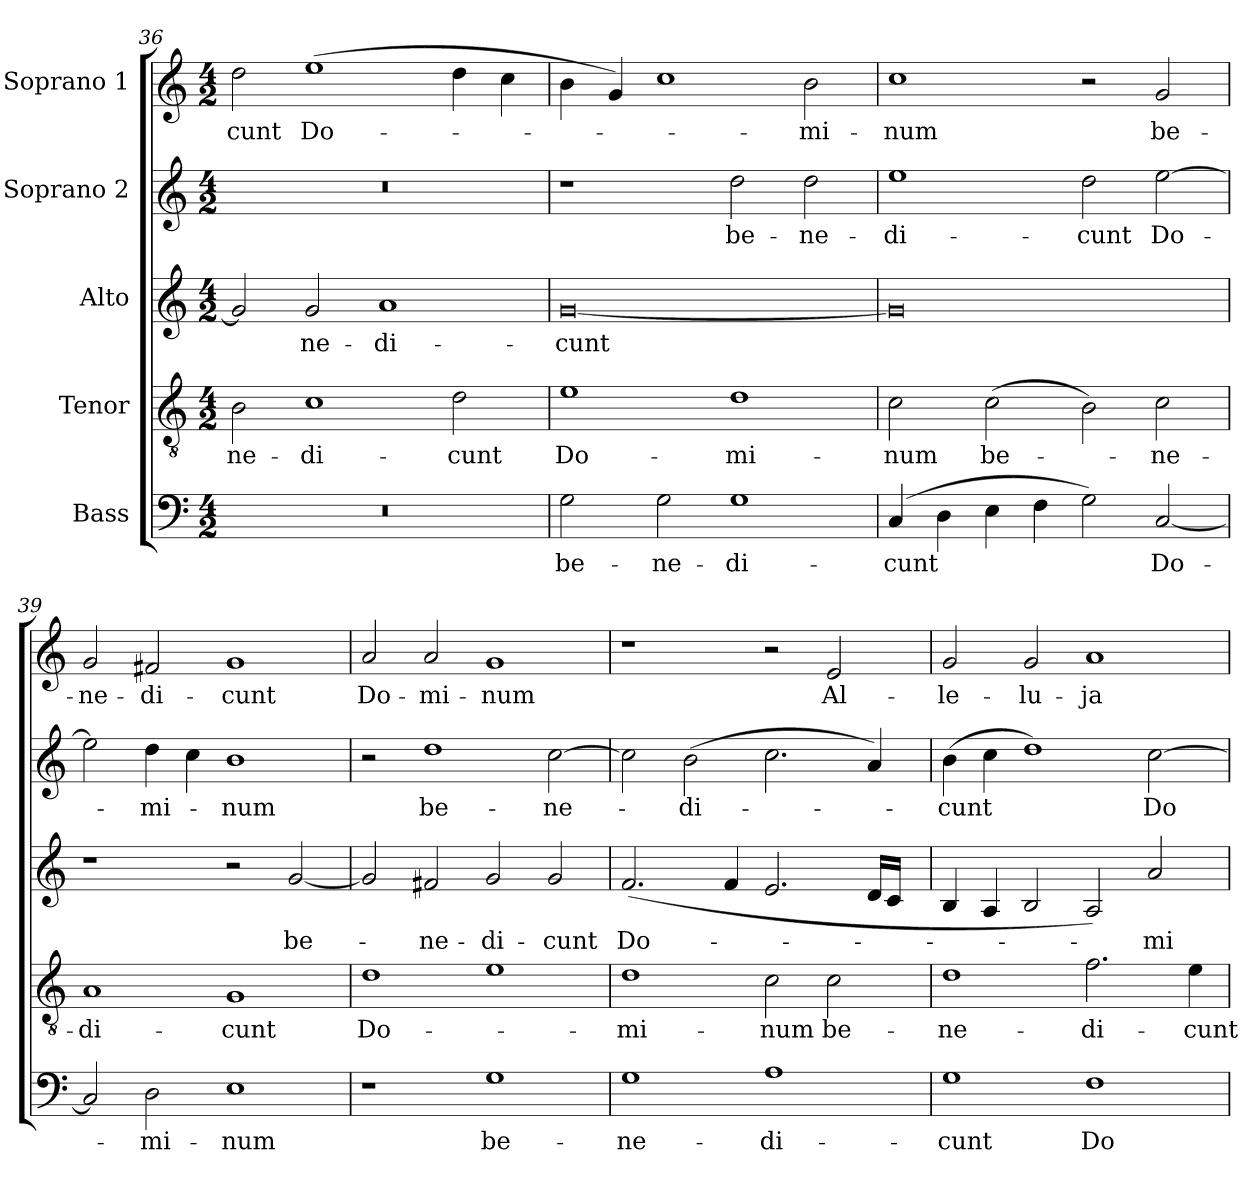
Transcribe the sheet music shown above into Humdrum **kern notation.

**kern	**text	**kern	**text	**kern	**text	**kern	**text	**kern	**text
*part5	*part5	*part4	*part4	*part3	*part3	*part2	*part2	*part1	*part1
*staff5	*staff5	*staff4	*staff4	*staff3	*staff3	*staff2	*staff2	*staff1	*staff1
*I"Bass	*	*I"Tenor	*	*I"Alto	*	*I"Soprano 2	*	*I"Soprano 1	*
*clefF4	*	*clefGv2	*	*clefG2	*	*clefG2	*	*clefG2	*
*k[]	*	*k[]	*	*k[]	*	*k[]	*	*k[]	*
*C:	*	*C:	*	*C:	*	*C:	*	*C:	*
*M4/2	*	*M4/2	*	*M4/2	*	*M4/2	*	*M4/2	*
=36	=36	=36	=36	=36	=36	=36	=36	=36	=36
0r	.	2B\	-ne-	2g/]	.	0r	.	2dd\	-cunt
.	.	1c	-di-	2g/	-ne-	.	.	(1ee	Do-
.	.	.	.	1a	-di-	.	.	.	.
.	.	2d\	-cunt	.	.	.	.	4dd\	.
.	.	.	.	.	.	.	.	4cc\	.
!!LO:PB:g=z
=37	=37	=37	=37	=37	=37	=37	=37	=37	=37
2G\	be-	1e	Do-	[0g	-cunt	1r	.	4b\	.
.	.	.	.	.	.	.	.	4g/)	.
2G\	-ne-	.	.	.	.	.	.	1cc	.
1G	-di-	1d	-mi-	.	.	2dd\	be-	.	.
.	.	.	.	.	.	2dd\	-ne-	2b\	-mi-
=38	=38	=38	=38	=38	=38	=38	=38	=38	=38
(4C/	-cunt	2c\	-num	0g]	.	1ee	-di-	1cc	-num
4D\	.	.	.	.	.	.	.	.	.
4E\	.	(2c\	be-	.	.	.	.	.	.
4F\	.	.	.	.	.	.	.	.	.
2G\)	.	2B\)	.	.	.	2dd\	-cunt	2r	.
[2C/	Do-	2c\	-ne-	.	.	[2ee\	Do-	2g/	be-
=39	=39	=39	=39	=39	=39	=39	=39	=39	=39
2C/]	.	1A	-di-	1r	.	2ee\]	.	2g/	-ne-
2D\	-mi-	.	.	.	.	4dd\	-mi-	2f#X/	-di-
.	.	.	.	.	.	4cc\	.	.	.
1E	-num	1G	-cunt	2r	.	1b	-num	1g	-cunt
.	.	.	.	[2g/	be-	.	.	.	.
=40	=40	=40	=40	=40	=40	=40	=40	=40	=40
1r	.	1d	Do-	2g/]	.	2r	.	2a/	Do-
.	.	.	.	2f#X/	-ne-	1dd	be-	2a/	-mi-
1G	be-	1e	.	2g/	-di-	.	.	1g	-num
.	.	.	.	2g/	-cunt	[2cc\	-ne-	.	.
=41	=41	=41	=41	=41	=41	=41	=41	=41	=41
1G	-ne-	1d	-mi-	(2.f/	Do-	2cc\]	.	1r	.
.	.	.	.	.	.	(2b\	-di-	.	.
.	.	.	.	4f/	.	.	.	.	.
1A	-di-	2c\	-num	2.e/	.	2.cc\	.	2r	.
.	.	2c\	be-	.	.	.	.	2e/	Al-
.	.	.	.	16d/LL	.	4a/)	.	.	.
.	.	.	.	16c/JJ	.	.	.	.	.
.	.	.	.	8ryy	.	.	.	.	.
=42	=42	=42	=42	=42	=42	=42	=42	=42	=42
1G	-cunt	1d	-ne-	4B/	.	(4b\	-cunt	2g/	-le-
.	.	.	.	4A/	.	4cc\	.	.	.
.	.	.	.	2B/	.	1dd)	.	2g/	-lu-
1F	Do-	2.f\	-di-	2A/)	.	.	.	1a	-ja
.	.	.	.	2a/	-mi-	[2cc\	Do-	.	.
.	.	4e\	-cunt	.	.	.	.	.	.
=	=	=	=	=	=	=	=	=	=
*-	*-	*-	*-	*-	*-	*-	*-	*-	*-
